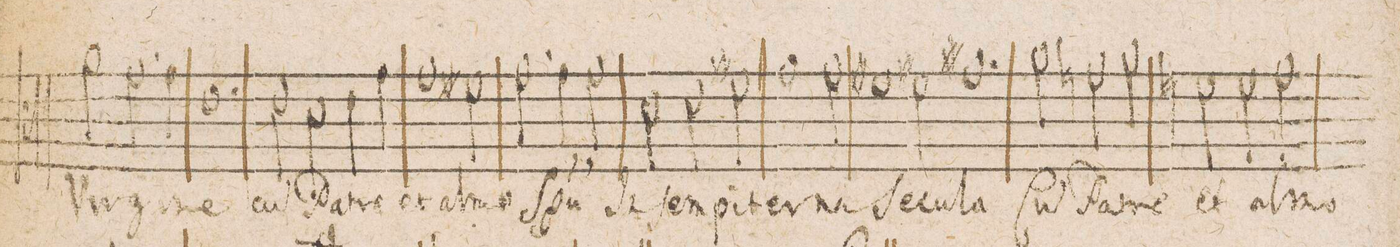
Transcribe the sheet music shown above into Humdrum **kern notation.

**kern	**text
*I"Alto.	*
*clefC3	*
*k[]	*
*met(C|)	*
*M3/2	*
2a\	Vir-
2.g\	.
4g\	-gi-
=73-	=73-
1.e	-ne
=74-	=74-
2e\	cu(m)
2d\	Pat-
4e\	-re
4g\	et
=75-	=75-
1g	al-
2f#X\	-mo
=76-	=76-
2.g\	Sp(i-
4g\	-ri-
2g\	-t)u
=77-	=77-
2d\	In
2e\	Sem-
2f#X\	-pi-
=78-	=78-
1g	-ter-
2g\	-na
=79-	=79-
1f#X	Se-
2f#X\	-cu-
=80-	=80-
1.g#X	-la
=81-	=81-
2a\	Cu(m)
2gn\	Pat-
2a\	-re
=82-	=82-
2fn\	et
2f\	al-
2g\	-mo
=83-	=83-
*-	*-
